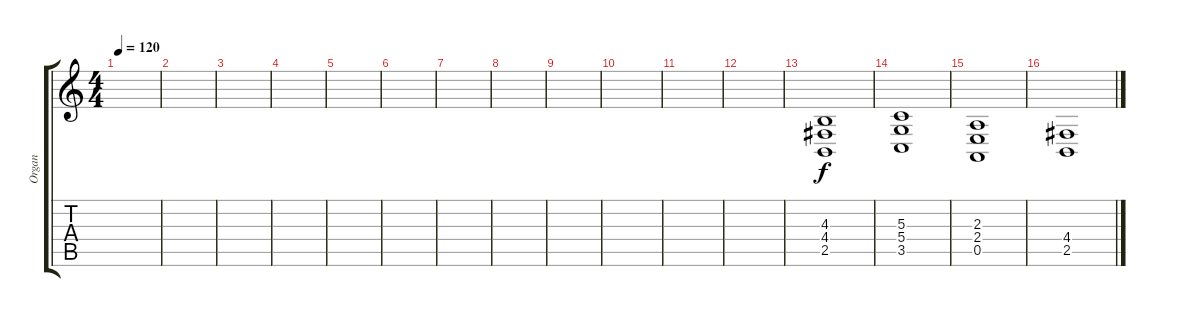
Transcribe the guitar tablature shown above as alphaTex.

\track ("Organ" "Organ") {instrument reedorgan}
\staff {score tabs}
\tuning (E4 B3 G3 D3 A2 E2) {hide}
\ts (4 4)
\tempo 120
\clef g2
\ks c
|
|
|
|
|
|
|
|
|
|
|
|
(4.3 4.4 2.5).1 |
(5.3 5.4 3.5).1 |
(2.3 2.4 0.5).1 |
(4.4 2.5).1
